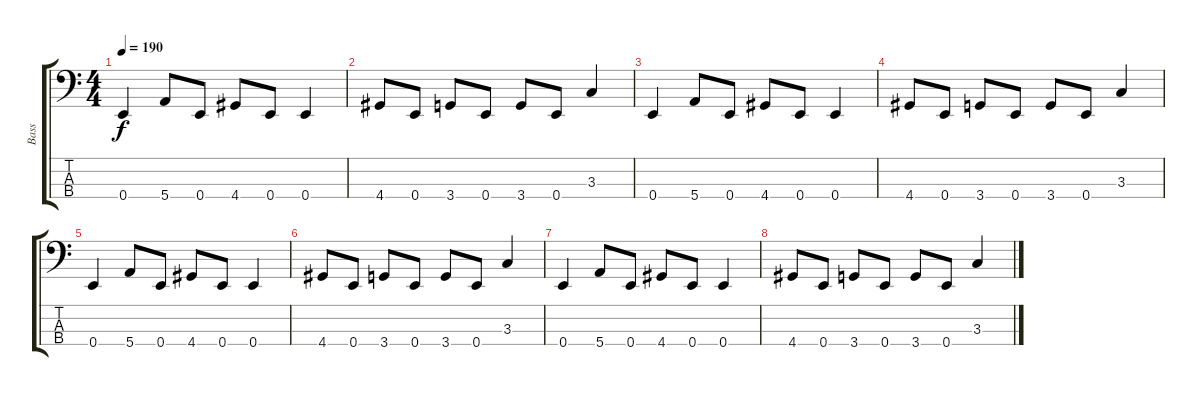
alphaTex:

\track ("Bass" "Bass") {instrument electricbasspick}
\staff {score tabs}
\tuning (G2 D2 A1 E1) {hide}
\ts (4 4)
\tempo 190
\clef f4
\ks c
0.4.4{dy f} 5.4.8 0.4.8 4.4.8 0.4.8 0.4.4 |
4.4.8 0.4.8 3.4.8 0.4.8 3.4.8 0.4.8 3.3.4 |
0.4.4 5.4.8 0.4.8 4.4.8 0.4.8 0.4.4 |
4.4.8 0.4.8 3.4.8 0.4.8 3.4.8 0.4.8 3.3.4 |
0.4.4 5.4.8 0.4.8 4.4.8 0.4.8 0.4.4 |
4.4.8 0.4.8 3.4.8 0.4.8 3.4.8 0.4.8 3.3.4 |
0.4.4 5.4.8 0.4.8 4.4.8 0.4.8 0.4.4 |
4.4.8 0.4.8 3.4.8 0.4.8 3.4.8 0.4.8 3.3.4
